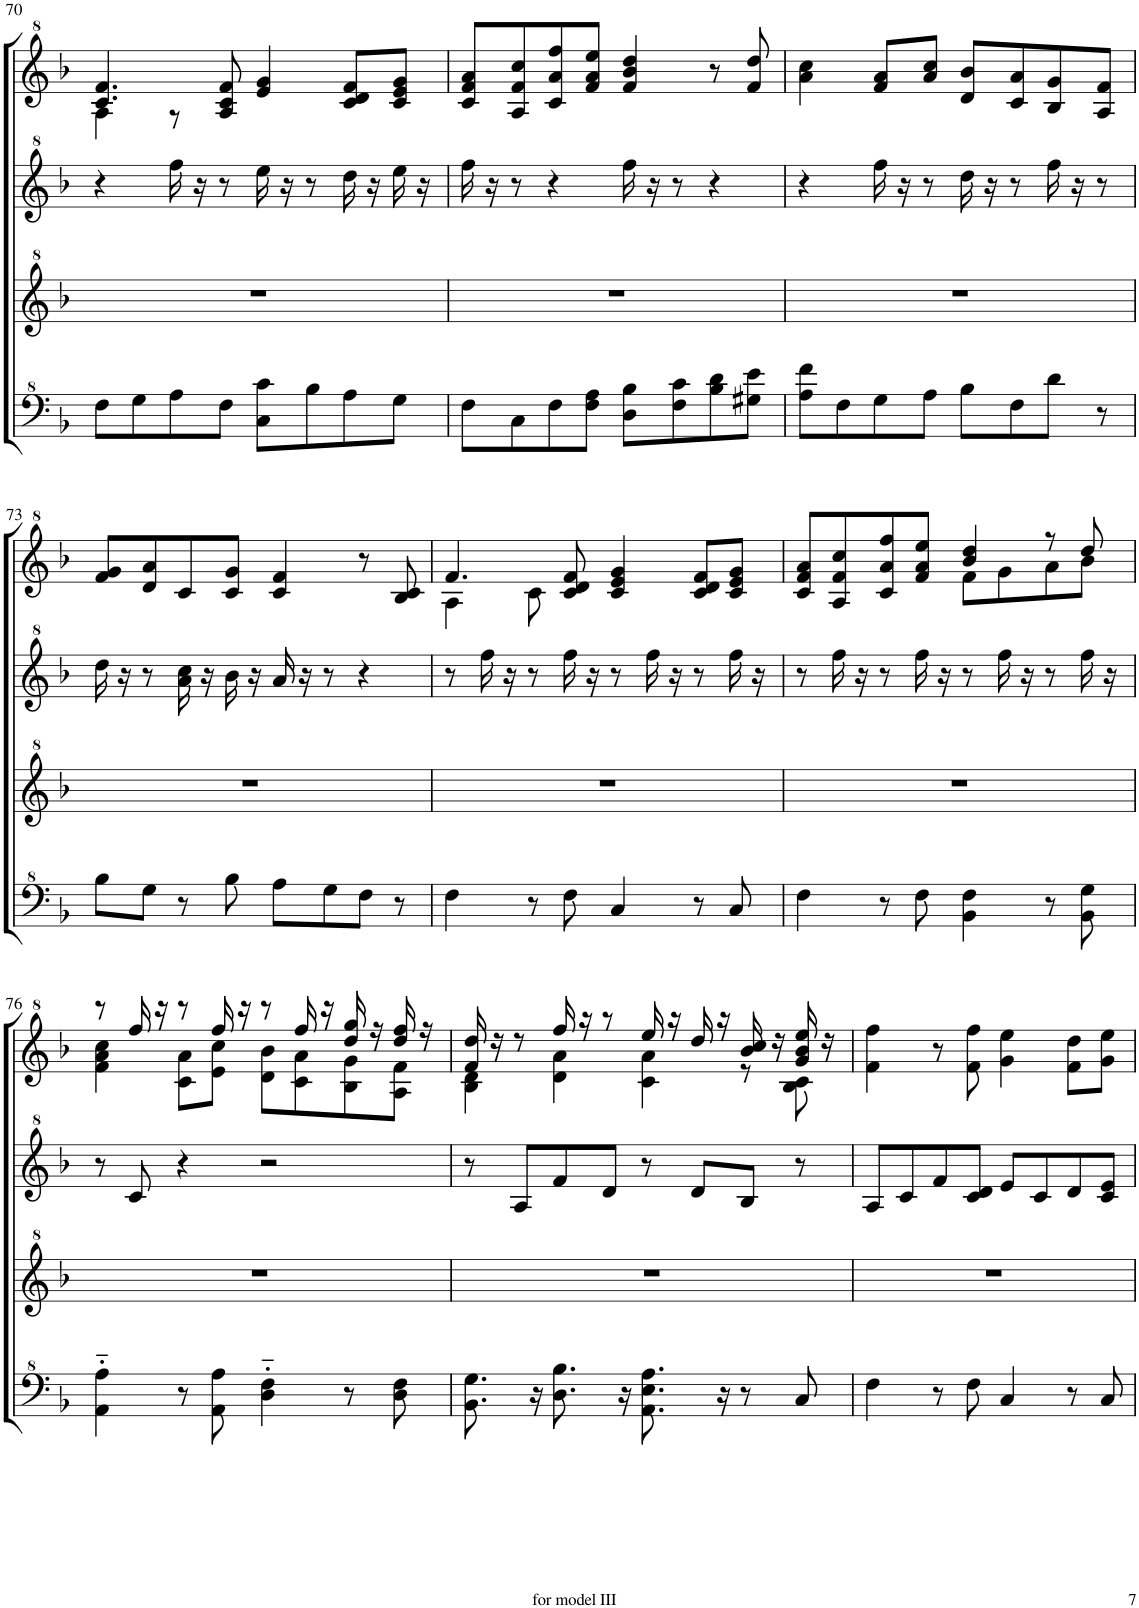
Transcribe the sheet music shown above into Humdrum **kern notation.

**kern	**kern	**kern	**kern
*part1	*part1	*part1	*part1
*staff4	*staff3	*staff2	*staff1
*I"Model III	*	*	*
!!LO:PB:g=z
*clefF^4	*clefG^2	*clefG^2	*clefG^2
*k[b-]	*k[b-]	*k[b-]	*k[b-]
*M4/4	*M4/4	*M4/4	*M4/4
=70	=70	=70	=70
*	*	*	*^
8f\L	1r	4r	4.cc/ 4.ff/	4a\
8g\	.	.	.	.
8a\	.	16fff\	.	8r
.	.	16r	.	.
8f\J	.	8r	8a/ 8cc/ 8ff/	2ryy
8c\ 8cc\L	.	16eee\	4ee/ 4gg/	.
.	.	16r	.	.
8b-\	.	8r	.	.
8a\	.	16ddd\	8cc/ 8dd/ 8ff/L	.
.	.	16r	.	.
8g\J	.	16eee\	8cc/ 8ee/ 8gg/J	8ryy
.	.	16r	.	.
*	*	*	*v	*v
=71	=71	=71	=71
8f\L	1r	16fff\	8cc/ 8ff/ 8aa/L
.	.	16r	.
8c\	.	8r	8a/ 8ff/ 8ccc/
8f\	.	4r	8cc/ 8aa/ 8fff/
8f\ 8a\J	.	.	8ff/ 8aa/ 8eee/J
8d\ 8b-\L	.	16fff\	4ff/ 4bb-/ 4ddd/
.	.	16r	.
8f\ 8cc\	.	8r	.
8b-\ 8dd\	.	4r	8r
8g#X\ 8ee\J	.	.	8ff/ 8ddd/
=72	=72	=72	=72
8a\ 8ff\L	1r	4r	4aa\ 4ccc\
8f\	.	.	.
8g\	.	16fff\	8ff/ 8aa/L
.	.	16r	.
8a\J	.	8r	8aa/ 8ccc/J
8b-\L	.	16ddd\	8dd/ 8bb-/L
.	.	16r	.
8f\	.	8r	8cc/ 8aa/
8dd\J	.	16fff\	8b-/ 8gg/
.	.	16r	.
8r	.	8r	8a/ 8ff/J
!!LO:LB:g=z
=73	=73	=73	=73
8b-\L	1r	16ddd\	8ff/ 8gg/L
.	.	16r	.
8g\J	.	8r	8dd/ 8aa/
8r	.	16aa\ 16ccc\	8cc/
.	.	16r	.
8b-\	.	16bb-\	8cc/ 8gg/J
.	.	16r	.
8a\L	.	16aa/	4cc/ 4ff/
.	.	16r	.
8g\	.	8r	.
8f\J	.	4r	8r
8r	.	.	8b-/ 8cc/
=74	=74	=74	=74
*	*	*	*^
4f\	1r	8r	4.ff/	4a\
.	.	16fff\	.	.
.	.	16r	.	.
8r	.	8r	.	8cc\
8f\	.	16fff\	8cc/ 8dd/ 8ff/	2ryy
.	.	16r	.	.
4c/	.	8r	4cc/ 4ee/ 4gg/	.
.	.	16fff\	.	.
.	.	16r	.	.
8r	.	8r	8cc/ 8dd/ 8ff/L	.
8c/	.	16fff\	8cc/ 8ee/ 8gg/J	8ryy
.	.	16r	.	.
=75	=75	=75	=75	=75
4f\	1r	8r	8cc/ 8ff/ 8aa/L	2ryy
.	.	16fff\	8a/ 8ff/ 8ccc/	.
.	.	16r	.	.
8r	.	8r	8cc/ 8aa/ 8fff/	.
8f\	.	16fff\	8ff/ 8aa/ 8eee/J	.
.	.	16r	.	.
4B-\ 4f\	.	8r	4bb-/ 4ddd/	8ff\L
.	.	16fff\	.	8gg\
.	.	16r	.	.
8r	.	8r	8r	8aa\
8B-\ 8g\	.	16fff\	8ddd/	8bb-\J
.	.	16r	.	.
!!LO:LB:g=z	!!
=76	=76	=76	=76	=76
4A\'~ 4a\'~	1r	8r	8r	4ff\ 4aa\ 4ccc\
.	.	8cc/	16fff/	.
.	.	.	16r	.
8r	.	4r	8r	8cc\ 8aa\L
8A\ 8a\	.	.	16fff/	8ee\ 8ccc\J
.	.	.	16r	.
4d\'~ 4f\'~	.	2r	8r	8dd\ 8bb-\L
.	.	.	16fff/	8cc\ 8aa\
.	.	.	16r	.
8r	.	.	16ddd/ 16ggg/	8b-\ 8gg\
.	.	.	16r	.
8d\ 8f\	.	.	16ddd/ 16fff/	8a\ 8ff\J
.	.	.	16r	.
=77	=77	=77	=77	=77
8.B-\ 8.g\	1r	8r	16ff/ 16ddd/	4b-\ 4dd\
.	.	.	16r	.
.	.	8a/L	8r	.
16r	.	.	.	.
8.d\ 8.b-\	.	8ff/	16fff/	4dd\ 4aa\
.	.	.	16r	.
.	.	8dd/J	8r	.
16r	.	.	.	.
8.A\ 8.e\ 8.a\	.	8r	16eee/	4cc\ 4aa\
.	.	.	16r	.
.	.	8dd/L	16ddd/	.
16r	.	.	16r	.
8r	.	8b-/J	16bb-/ 16ccc/	8r
.	.	.	16r	.
8c/	.	8r	16gg/ 16bb-/ 16eee/	8b-\ 8cc\
.	.	.	16r	.
*	*	*	*v	*v
=78	=78	=78	=78
4f\	1r	8a/L	4ff\ 4fff\
.	.	8cc/	.
8r	.	8ff/	8r
8f\	.	8cc/ 8dd/J	8ff\ 8fff\
4c/	.	8ee/L	4gg\ 4eee\
.	.	8cc/	.
8r	.	8dd/	8ff\ 8ddd\L
8c/	.	8cc/ 8ee/J	8gg\ 8eee\J
=	=	=	=
*-	*-	*-	*-
